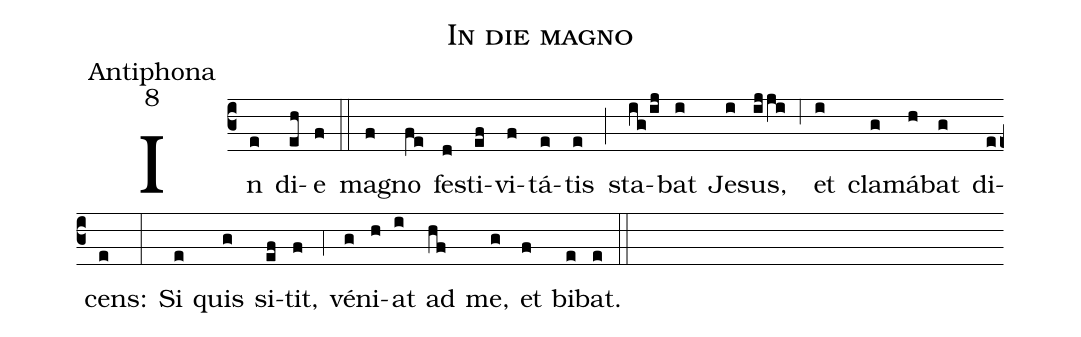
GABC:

name:In die magno;
office-part:Antiphona;
mode:8;
%%
(c3) In(e) di(eh)e(f) (::) ma(f)gno(fe) fe(d)sti(ef)vi(f)tá(e)tis(e) (;) sta(ig/ij)bat(i) Je(i)sus,(ijji) (;6) et(i) cla(g)má(h)bat(g) di(e)cens:(e) (:) Si(e) quis(g) si(ef)tit,(f) (;4) vé(g)ni(h)at(i) ad(hf) me,(g) et(f) bi(e)bat.(e) (::)
